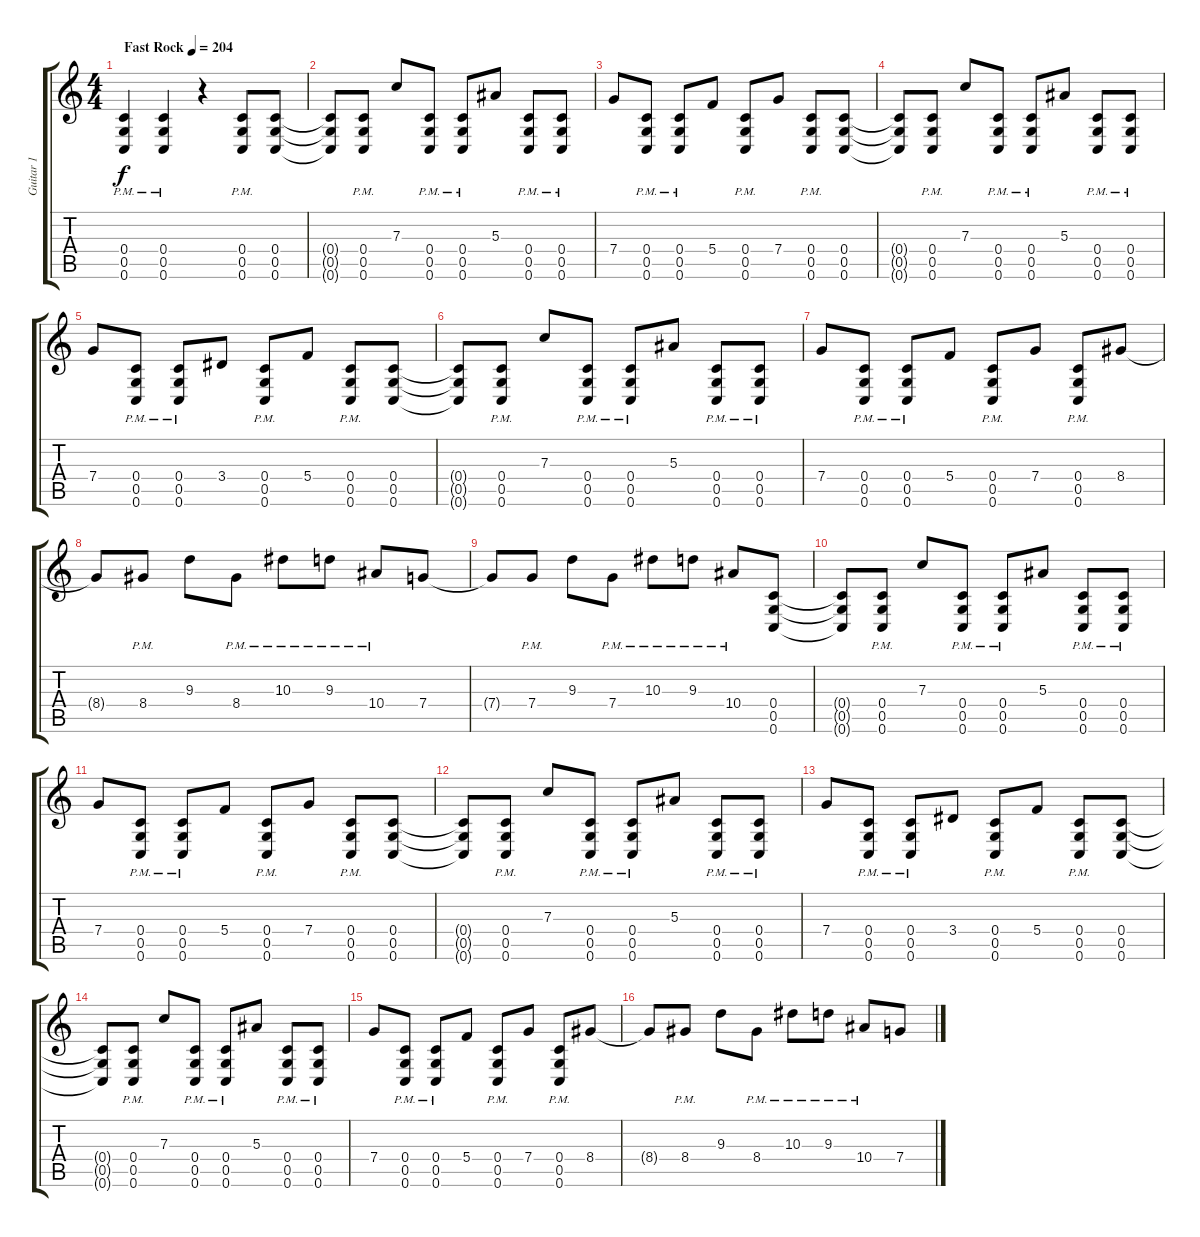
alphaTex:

\track ("Guitar 1" "Guitar 1") {instrument distortionguitar}
\staff {score tabs}
\tuning (D4 A3 F3 C3 G2 C2) {hide}
\ts (4 4)
\tempo (204 "Fast Rock")
\clef g2
\ks c
(0.4{pm} 0.5{pm} 0.6{pm}).4{dy f instrument distortionguitar} (0.4{pm} 0.5{pm} 0.6{pm}).4 r.4 (0.4{pm} 0.5{pm} 0.6{pm}).8 (0.4 0.5 0.6).8 |
(0.4{t} 0.5{t} 0.6{t}).8 (0.4{pm} 0.5{pm} 0.6{pm}).8 7.3.8 (0.4{pm} 0.5{pm} 0.6{pm}).8 (0.4{pm} 0.5{pm} 0.6{pm}).8 5.3.8 (0.4{pm} 0.5{pm} 0.6{pm}).8 (0.4{pm} 0.5{pm} 0.6{pm}).8 |
7.4.8 (0.4{pm} 0.5{pm} 0.6{pm}).8 (0.4{pm} 0.5{pm} 0.6{pm}).8 5.4.8 (0.4{pm} 0.5{pm} 0.6{pm}).8 7.4.8 (0.4{pm} 0.5{pm} 0.6{pm}).8 (0.4 0.5 0.6).8 |
(0.4{t} 0.5{t} 0.6{t}).8 (0.4{pm} 0.5{pm} 0.6{pm}).8 7.3.8 (0.4{pm} 0.5{pm} 0.6{pm}).8 (0.4{pm} 0.5{pm} 0.6{pm}).8 5.3.8 (0.4{pm} 0.5{pm} 0.6{pm}).8 (0.4{pm} 0.5{pm} 0.6{pm}).8 |
7.4.8 (0.4{pm} 0.5{pm} 0.6{pm}).8 (0.4{pm} 0.5{pm} 0.6{pm}).8 3.4.8 (0.4{pm} 0.5{pm} 0.6{pm}).8 5.4.8 (0.4{pm} 0.5{pm} 0.6{pm}).8 (0.4 0.5 0.6).8 |
(0.4{t} 0.5{t} 0.6{t}).8 (0.4{pm} 0.5{pm} 0.6{pm}).8 7.3.8 (0.4{pm} 0.5{pm} 0.6{pm}).8 (0.4{pm} 0.5{pm} 0.6{pm}).8 5.3.8 (0.4{pm} 0.5{pm} 0.6{pm}).8 (0.4{pm} 0.5{pm} 0.6{pm}).8 |
7.4.8 (0.4{pm} 0.5{pm} 0.6{pm}).8 (0.4{pm} 0.5{pm} 0.6{pm}).8 5.4.8 (0.4{pm} 0.5{pm} 0.6{pm}).8 7.4.8 (0.4{pm} 0.5{pm} 0.6{pm}).8 8.4.8 |
8.4{t}.8 8.4{pm}.8 9.3.8 8.4{pm}.8 10.3{pm}.8 9.3{pm}.8 10.4{pm}.8 7.4.8 |
7.4{t}.8 7.4{pm}.8 9.3.8 7.4{pm}.8 10.3{pm}.8 9.3{pm}.8 10.4{pm}.8 (0.4 0.5 0.6).8 |
(0.4{t} 0.5{t} 0.6{t}).8 (0.4{pm} 0.5{pm} 0.6{pm}).8 7.3.8 (0.4{pm} 0.5{pm} 0.6{pm}).8 (0.4{pm} 0.5{pm} 0.6{pm}).8 5.3.8 (0.4{pm} 0.5{pm} 0.6{pm}).8 (0.4{pm} 0.5{pm} 0.6{pm}).8 |
7.4.8 (0.4{pm} 0.5{pm} 0.6{pm}).8 (0.4{pm} 0.5{pm} 0.6{pm}).8 5.4.8 (0.4{pm} 0.5{pm} 0.6{pm}).8 7.4.8 (0.4{pm} 0.5{pm} 0.6{pm}).8 (0.4 0.5 0.6).8 |
(0.4{t} 0.5{t} 0.6{t}).8 (0.4{pm} 0.5{pm} 0.6{pm}).8 7.3.8 (0.4{pm} 0.5{pm} 0.6{pm}).8 (0.4{pm} 0.5{pm} 0.6{pm}).8 5.3.8 (0.4{pm} 0.5{pm} 0.6{pm}).8 (0.4{pm} 0.5{pm} 0.6{pm}).8 |
7.4.8 (0.4{pm} 0.5{pm} 0.6{pm}).8 (0.4{pm} 0.5{pm} 0.6{pm}).8 3.4.8 (0.4{pm} 0.5{pm} 0.6{pm}).8 5.4.8 (0.4{pm} 0.5{pm} 0.6{pm}).8 (0.4 0.5 0.6).8 |
(0.4{t} 0.5{t} 0.6{t}).8 (0.4{pm} 0.5{pm} 0.6{pm}).8 7.3.8 (0.4{pm} 0.5{pm} 0.6{pm}).8 (0.4{pm} 0.5{pm} 0.6{pm}).8 5.3.8 (0.4{pm} 0.5{pm} 0.6{pm}).8 (0.4{pm} 0.5{pm} 0.6{pm}).8 |
7.4.8 (0.4{pm} 0.5{pm} 0.6{pm}).8 (0.4{pm} 0.5{pm} 0.6{pm}).8 5.4.8 (0.4{pm} 0.5{pm} 0.6{pm}).8 7.4.8 (0.4{pm} 0.5{pm} 0.6{pm}).8 8.4.8 |
8.4{t}.8 8.4{pm}.8 9.3.8 8.4{pm}.8 10.3{pm}.8 9.3{pm}.8 10.4{pm}.8 7.4.8
